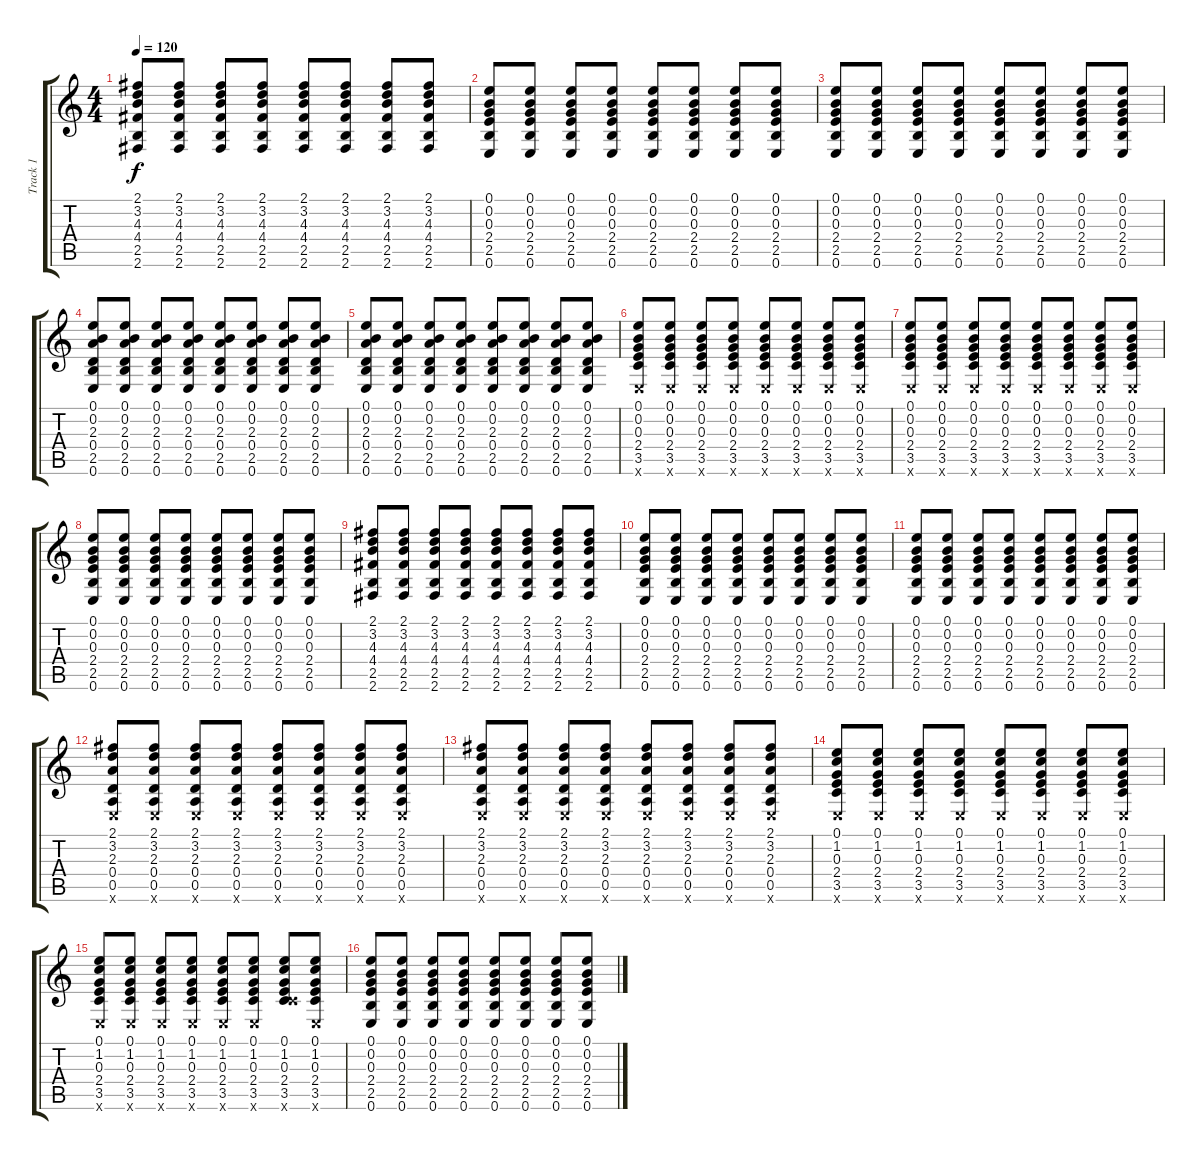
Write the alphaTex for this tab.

\track ("Track 1" "Track 1") {solo instrument acousticguitarnylon}
\staff {score tabs}
\tuning (E4 B3 G3 D3 A2 E2) {hide}
\ts (4 4)
\tempo 120
\clef g2
\ks c
(2.1 3.2 4.3 4.4 2.5 2.6).8{dy f} (2.1 3.2 4.3 4.4 2.5 2.6).8 (2.1 3.2 4.3 4.4 2.5 2.6).8 (2.1 3.2 4.3 4.4 2.5 2.6).8 (2.1 3.2 4.3 4.4 2.5 2.6).8 (2.1 3.2 4.3 4.4 2.5 2.6).8 (2.1 3.2 4.3 4.4 2.5 2.6).8 (2.1 3.2 4.3 4.4 2.5 2.6).8 |
(0.1 0.2 0.3 2.4 2.5 0.6).8 (0.1 0.2 0.3 2.4 2.5 0.6).8 (0.1 0.2 0.3 2.4 2.5 0.6).8 (0.1 0.2 0.3 2.4 2.5 0.6).8 (0.1 0.2 0.3 2.4 2.5 0.6).8 (0.1 0.2 0.3 2.4 2.5 0.6).8 (0.1 0.2 0.3 2.4 2.5 0.6).8 (0.1 0.2 0.3 2.4 2.5 0.6).8 |
(0.1 0.2 0.3 2.4 2.5 0.6).8 (0.1 0.2 0.3 2.4 2.5 0.6).8 (0.1 0.2 0.3 2.4 2.5 0.6).8 (0.1 0.2 0.3 2.4 2.5 0.6).8 (0.1 0.2 0.3 2.4 2.5 0.6).8 (0.1 0.2 0.3 2.4 2.5 0.6).8 (0.1 0.2 0.3 2.4 2.5 0.6).8 (0.1 0.2 0.3 2.4 2.5 0.6).8 |
(0.1 0.2 2.3 0.4 2.5 0.6).8 (0.1 0.2 2.3 0.4 2.5 0.6).8 (0.1 0.2 2.3 0.4 2.5 0.6).8 (0.1 0.2 2.3 0.4 2.5 0.6).8 (0.1 0.2 2.3 0.4 2.5 0.6).8 (0.1 0.2 2.3 0.4 2.5 0.6).8 (0.1 0.2 2.3 0.4 2.5 0.6).8 (0.1 0.2 2.3 0.4 2.5 0.6).8 |
(0.1 0.2 2.3 0.4 2.5 0.6).8 (0.1 0.2 2.3 0.4 2.5 0.6).8 (0.1 0.2 2.3 0.4 2.5 0.6).8 (0.1 0.2 2.3 0.4 2.5 0.6).8 (0.1 0.2 2.3 0.4 2.5 0.6).8 (0.1 0.2 2.3 0.4 2.5 0.6).8 (0.1 0.2 2.3 0.4 2.5 0.6).8 (0.1 0.2 2.3 0.4 2.5 0.6).8 |
(0.1 0.2 0.3 2.4 3.5 0.6{x}).8 (0.1 0.2 0.3 2.4 3.5 0.6{x}).8 (0.1 0.2 0.3 2.4 3.5 0.6{x}).8 (0.1 0.2 0.3 2.4 3.5 0.6{x}).8 (0.1 0.2 0.3 2.4 3.5 0.6{x}).8 (0.1 0.2 0.3 2.4 3.5 0.6{x}).8 (0.1 0.2 0.3 2.4 3.5 0.6{x}).8 (0.1 0.2 0.3 2.4 3.5 0.6{x}).8 |
(0.1 0.2 0.3 2.4 3.5 0.6{x}).8 (0.1 0.2 0.3 2.4 3.5 0.6{x}).8 (0.1 0.2 0.3 2.4 3.5 0.6{x}).8 (0.1 0.2 0.3 2.4 3.5 0.6{x}).8 (0.1 0.2 0.3 2.4 3.5 0.6{x}).8 (0.1 0.2 0.3 2.4 3.5 0.6{x}).8 (0.1 0.2 0.3 2.4 3.5 0.6{x}).8 (0.1 0.2 0.3 2.4 3.5 0.6{x}).8 |
(0.1 0.2 0.3 2.4 2.5 0.6).8 (0.1 0.2 0.3 2.4 2.5 0.6).8 (0.1 0.2 0.3 2.4 2.5 0.6).8 (0.1 0.2 0.3 2.4 2.5 0.6).8 (0.1 0.2 0.3 2.4 2.5 0.6).8 (0.1 0.2 0.3 2.4 2.5 0.6).8 (0.1 0.2 0.3 2.4 2.5 0.6).8 (0.1 0.2 0.3 2.4 2.5 0.6).8 |
(2.1 3.2 4.3 4.4 2.5 2.6).8 (2.1 3.2 4.3 4.4 2.5 2.6).8 (2.1 3.2 4.3 4.4 2.5 2.6).8 (2.1 3.2 4.3 4.4 2.5 2.6).8 (2.1 3.2 4.3 4.4 2.5 2.6).8 (2.1 3.2 4.3 4.4 2.5 2.6).8 (2.1 3.2 4.3 4.4 2.5 2.6).8 (2.1 3.2 4.3 4.4 2.5 2.6).8 |
(0.1 0.2 0.3 2.4 2.5 0.6).8 (0.1 0.2 0.3 2.4 2.5 0.6).8 (0.1 0.2 0.3 2.4 2.5 0.6).8 (0.1 0.2 0.3 2.4 2.5 0.6).8 (0.1 0.2 0.3 2.4 2.5 0.6).8 (0.1 0.2 0.3 2.4 2.5 0.6).8 (0.1 0.2 0.3 2.4 2.5 0.6).8 (0.1 0.2 0.3 2.4 2.5 0.6).8 |
(0.1 0.2 0.3 2.4 2.5 0.6).8 (0.1 0.2 0.3 2.4 2.5 0.6).8 (0.1 0.2 0.3 2.4 2.5 0.6).8 (0.1 0.2 0.3 2.4 2.5 0.6).8 (0.1 0.2 0.3 2.4 2.5 0.6).8 (0.1 0.2 0.3 2.4 2.5 0.6).8 (0.1 0.2 0.3 2.4 2.5 0.6).8 (0.1 0.2 0.3 2.4 2.5 0.6).8 |
(2.1 3.2 2.3 0.4 0.5 0.6{x}).8 (2.1 3.2 2.3 0.4 0.5 0.6{x}).8 (2.1 3.2 2.3 0.4 0.5 0.6{x}).8 (2.1 3.2 2.3 0.4 0.5 0.6{x}).8 (2.1 3.2 2.3 0.4 0.5 0.6{x}).8 (2.1 3.2 2.3 0.4 0.5 0.6{x}).8 (2.1 3.2 2.3 0.4 0.5 0.6{x}).8 (2.1 3.2 2.3 0.4 0.5 0.6{x}).8 |
(2.1 3.2 2.3 0.4 0.5 0.6{x}).8 (2.1 3.2 2.3 0.4 0.5 0.6{x}).8 (2.1 3.2 2.3 0.4 0.5 0.6{x}).8 (2.1 3.2 2.3 0.4 0.5 0.6{x}).8 (2.1 3.2 2.3 0.4 0.5 0.6{x}).8 (2.1 3.2 2.3 0.4 0.5 0.6{x}).8 (2.1 3.2 2.3 0.4 0.5 0.6{x}).8 (2.1 3.2 2.3 0.4 0.5 0.6{x}).8 |
(0.1 1.2 0.3 2.4 3.5 0.6{x}).8 (0.1 1.2 0.3 2.4 3.5 0.6{x}).8 (0.1 1.2 0.3 2.4 3.5 0.6{x}).8 (0.1 1.2 0.3 2.4 3.5 0.6{x}).8 (0.1 1.2 0.3 2.4 3.5 0.6{x}).8 (0.1 1.2 0.3 2.4 3.5 0.6{x}).8 (0.1 1.2 0.3 2.4 3.5 0.6{x}).8 (0.1 1.2 0.3 2.4 3.5 0.6{x}).8 |
(0.1 1.2 0.3 2.4 3.5 0.6{x}).8 (0.1 1.2 0.3 2.4 3.5 0.6{x}).8 (0.1 1.2 0.3 2.4 3.5 0.6{x}).8 (0.1 1.2 0.3 2.4 3.5 0.6{x}).8 (0.1 1.2 0.3 2.4 3.5 0.6{x}).8 (0.1 1.2 0.3 2.4 3.5 0.6{x}).8 (0.1 1.2 0.3 2.4 3.5 8.6{x}).8 (0.1 1.2 0.3 2.4 3.5 0.6{x}).8 |
(0.1 0.2 0.3 2.4 2.5 0.6).8 (0.1 0.2 0.3 2.4 2.5 0.6).8 (0.1 0.2 0.3 2.4 2.5 0.6).8 (0.1 0.2 0.3 2.4 2.5 0.6).8 (0.1 0.2 0.3 2.4 2.5 0.6).8 (0.1 0.2 0.3 2.4 2.5 0.6).8 (0.1 0.2 0.3 2.4 2.5 0.6).8 (0.1 0.2 0.3 2.4 2.5 0.6).8
